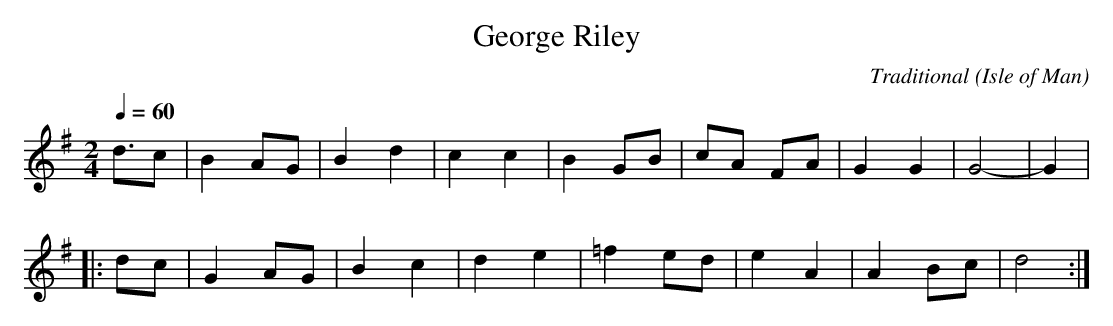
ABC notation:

X:1
T:George Riley
C:Traditional
O:Isle of Man
M:2/4
L:1/4
Q:60
K:G
d/>c|B A/G/|B d|c c|B G/B/|c/A/ F/A/|G G|G2-|G|
||:d/c/|G A/G/|B c|d e|=f e/d/|e A|A B/c/|d2:|
